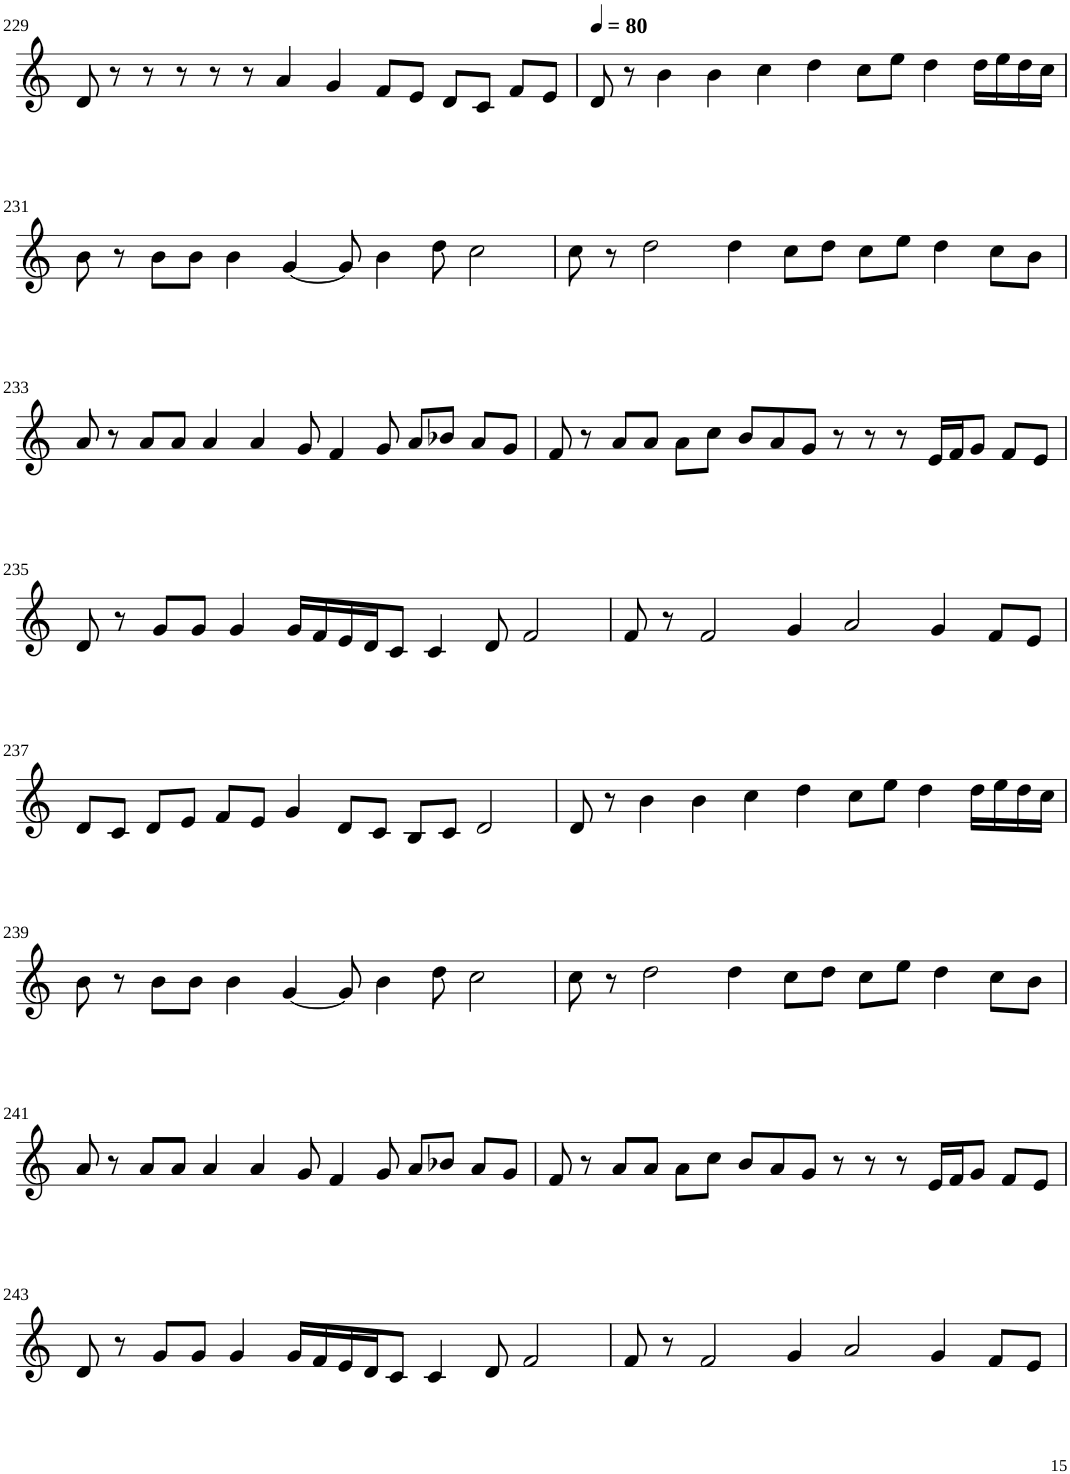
**kern
*part1
*staff1
*I"Violin
!!LO:PB:g=z
*clefG2
*k[]
*M8/4
=229
8d/
8r
8r
8r
8r
8r
4a/
4g/
8f/L
8e/J
8d/L
8c/J
8f/L
8e/J
=230
*MM80
8d/
8r
4b\
4b\
4cc\
4dd\
8cc\L
8ee\J
4dd\
16dd\LL
16ee\
16dd\
16cc\JJ
!!LO:LB:g=z
=231
8b\
8r
8b\L
8b\J
4b\
[4g/
8g/]
4b\
8dd\
2cc\
=232
8cc\
8r
2dd\
4dd\
8cc\L
8dd\J
8cc\L
8ee\J
4dd\
8cc\L
8b\J
!!LO:LB:g=z
=233
8a/
8r
8a/L
8a/J
4a/
4a/
8g/
4f/
8g/
8a/L
8b-X/J
8a/L
8g/J
=234
8f/
8r
8a/L
8a/J
8a\L
8cc\J
8b/L
8a/
8g/J
8r
8r
8r
16e/LL
16f/J
8g/J
8f/L
8e/J
!!LO:LB:g=z
=235
8d/
8r
8g/L
8g/J
4g/
16g/LL
16f/
16e/
16d/J
8c/J
4c/
8d/
2f/
=236
8f/
8r
2f/
4g/
2a/
4g/
8f/L
8e/J
!!LO:LB:g=z
=237
8d/L
8c/J
8d/L
8e/J
8f/L
8e/J
4g/
8d/L
8c/J
8B/L
8c/J
2d/
=238
8d/
8r
4b\
4b\
4cc\
4dd\
8cc\L
8ee\J
4dd\
16dd\LL
16ee\
16dd\
16cc\JJ
!!LO:LB:g=z
=239
8b\
8r
8b\L
8b\J
4b\
[4g/
8g/]
4b\
8dd\
2cc\
=240
8cc\
8r
2dd\
4dd\
8cc\L
8dd\J
8cc\L
8ee\J
4dd\
8cc\L
8b\J
!!LO:LB:g=z
=241
8a/
8r
8a/L
8a/J
4a/
4a/
8g/
4f/
8g/
8a/L
8b-X/J
8a/L
8g/J
=242
8f/
8r
8a/L
8a/J
8a\L
8cc\J
8b/L
8a/
8g/J
8r
8r
8r
16e/LL
16f/J
8g/J
8f/L
8e/J
!!LO:LB:g=z
=243
8d/
8r
8g/L
8g/J
4g/
16g/LL
16f/
16e/
16d/J
8c/J
4c/
8d/
2f/
=244
8f/
8r
2f/
4g/
2a/
4g/
8f/L
8e/J
=
*-
